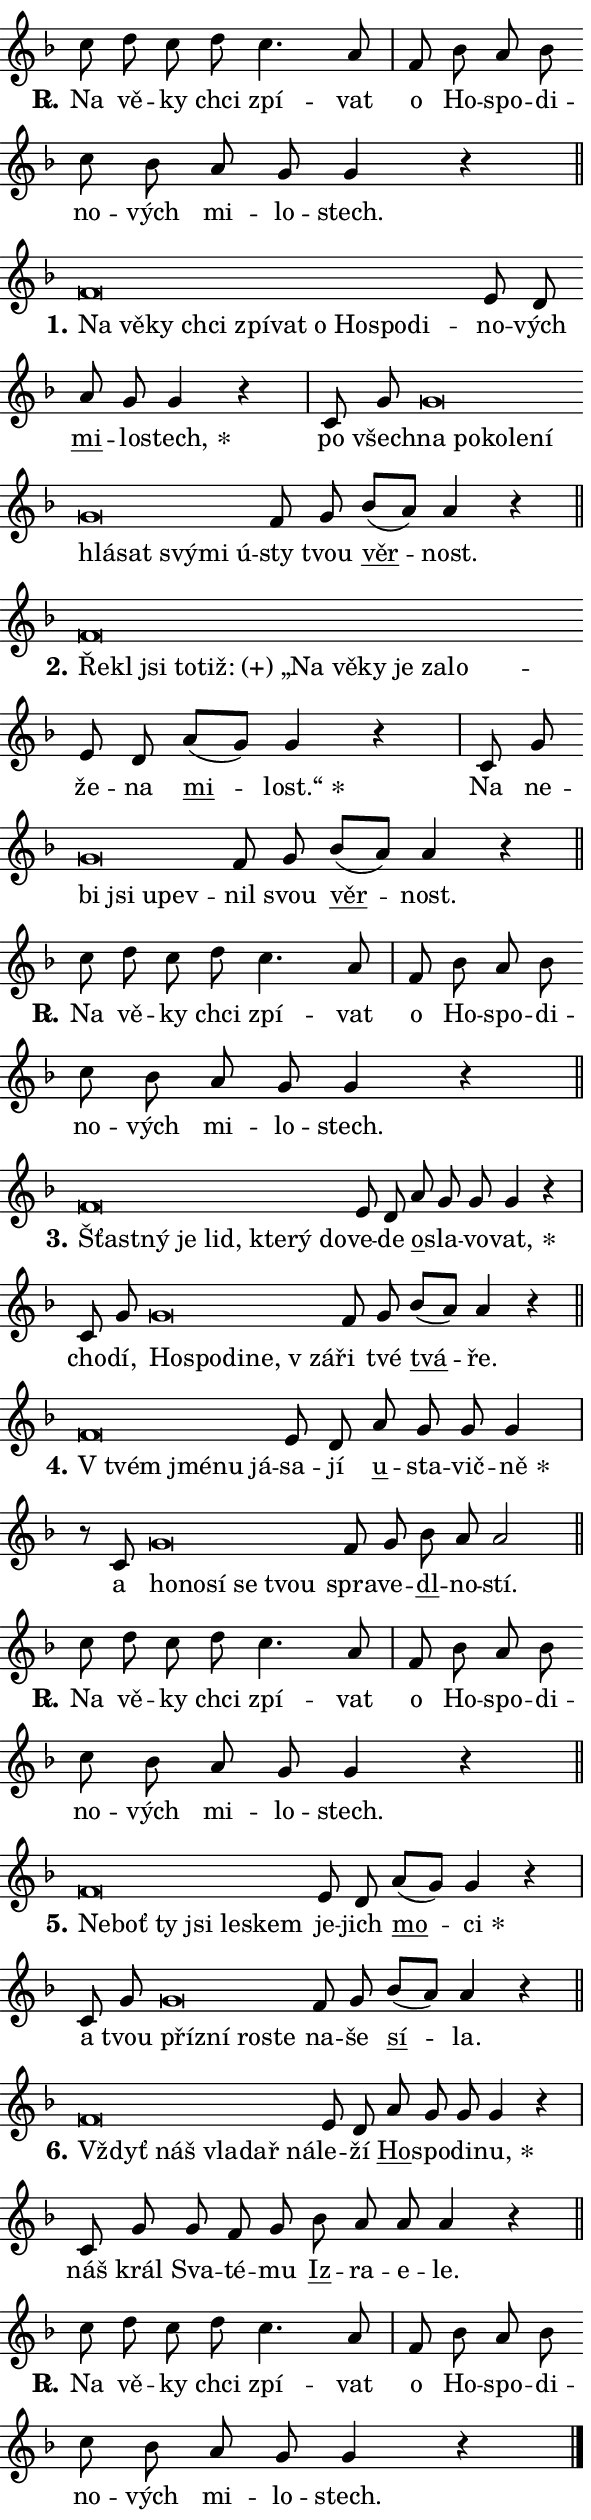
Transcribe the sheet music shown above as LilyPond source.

\version "2.24.0"
\header { tagline = "" }
\paper {
  indent = 0\cm
  top-margin = 0\cm
  right-margin = 0.13\cm % to fit lyric hyphens
  bottom-margin = 0\cm
  left-margin = 0\cm
  paper-width = 10\cm
  page-breaking = #ly:one-page-breaking
  system-system-spacing.basic-distance = #11
  score-system-spacing.basic-distance = #11
  ragged-last = ##f
}


%% Author: Thomas Morley
%% https://lists.gnu.org/archive/html/lilypond-user/2020-05/msg00002.html
#(define (line-position grob)
"Returns position of @var[grob} in current system:
   @code{'start}, if at first time-step
   @code{'end}, if at last time-step
   @code{'middle} otherwise
"
  (let* ((col (ly:item-get-column grob))
         (ln (ly:grob-object col 'left-neighbor))
         (rn (ly:grob-object col 'right-neighbor))
         (col-to-check-left (if (ly:grob? ln) ln col))
         (col-to-check-right (if (ly:grob? rn) rn col))
         (break-dir-left
           (and
             (ly:grob-property col-to-check-left 'non-musical #f)
             (ly:item-break-dir col-to-check-left)))
         (break-dir-right
           (and
             (ly:grob-property col-to-check-right 'non-musical #f)
             (ly:item-break-dir col-to-check-right))))
        (cond ((eqv? 1 break-dir-left) 'start)
              ((eqv? -1 break-dir-right) 'end)
              (else 'middle))))

#(define (tranparent-at-line-position vctor)
  (lambda (grob)
  "Relying on @code{line-position} select the relevant enry from @var{vctor}.
Used to determine transparency,"
    (case (line-position grob)
      ((end) (not (vector-ref vctor 0)))
      ((middle) (not (vector-ref vctor 1)))
      ((start) (not (vector-ref vctor 2))))))

noteHeadBreakVisibility =
#(define-music-function (break-visibility)(vector?)
"Makes @code{NoteHead}s transparent relying on @var{break-visibility}"
#{
  \override NoteHead.transparent =
    #(tranparent-at-line-position break-visibility)
#})

#(define delete-ledgers-for-transparent-note-heads
  (lambda (grob)
    "Reads whether a @code{NoteHead} is transparent.
If so this @code{NoteHead} is removed from @code{'note-heads} from
@var{grob}, which is supposed to be @code{LedgerLineSpanner}.
As a result ledgers are not printed for this @code{NoteHead}"
    (let* ((nhds-array (ly:grob-object grob 'note-heads))
           (nhds-list
             (if (ly:grob-array? nhds-array)
                 (ly:grob-array->list nhds-array)
                 '()))
           ;; Relies on the transparent-property being done before
           ;; Staff.LedgerLineSpanner.after-line-breaking is executed.
           ;; This is fragile ...
           (to-keep
             (remove
               (lambda (nhd)
                 (ly:grob-property nhd 'transparent #f))
               nhds-list)))
      ;; TODO find a better method to iterate over grob-arrays, similiar
      ;; to filter/remove etc for lists
      ;; For now rebuilt from scratch
      (set! (ly:grob-object grob 'note-heads)  '())
      (for-each
        (lambda (nhd)
          (ly:pointer-group-interface::add-grob grob 'note-heads nhd))
        to-keep))))

squashNotes = {
  \override NoteHead.X-extent = #'(-0.2 . 0.2)
  \override NoteHead.Y-extent = #'(-0.75 . 0)
  \override NoteHead.stencil =
    #(lambda (grob)
       (let ((pos (ly:grob-property grob 'staff-position)))
         (begin
           (if (< pos -7) (display "ERROR: Lower brevis then expected\n") (display ""))
           (if (<= pos -6) ly:text-interface::print ly:note-head::print))))
}
unSquashNotes = {
  \revert NoteHead.X-extent
  \revert NoteHead.Y-extent
  \revert NoteHead.stencil
}

hideNotes = \noteHeadBreakVisibility #begin-of-line-visible
unHideNotes = \noteHeadBreakVisibility #all-visible

% work-around for resetting accidentals
% https://lilypond.org/doc/v2.23/Documentation/notation/displaying-rhythms#unmetered-music
cadenzaMeasure = {
  \cadenzaOff
  \partial 1024 s1024
  \cadenzaOn
}

#(define-markup-command (accent layout props text) (markup?)
  "Underline accented syllable"
  (interpret-markup layout props
    #{\markup \override #'(offset . 4.3) \underline { #text }#}))

responsum = \markup \concat {
  "R" \hspace #-1.05 \path #0.1 #'((moveto 0 0.07) (lineto 0.9 0.8)) \hspace #0.05 "."
}

spaceSize = #0.6828661417322834 % exact space size for TeX Gyre Schola

\layout {
  \context {
    \Staff
    \remove "Time_signature_engraver"
    \override LedgerLineSpanner.after-line-breaking = #delete-ledgers-for-transparent-note-heads
  }
  \context {
    \Lyrics {
      \override LyricSpace.minimum-distance = \spaceSize
      \override LyricText.font-name = #"TeX Gyre Schola"
      \override LyricText.font-size = 1
      \override StanzaNumber.font-name = #"TeX Gyre Schola Bold"
      \override StanzaNumber.font-size = 1
    }
  }
  \context {
    \Score 
    \override NoteHead.text =
      #(lambda (grob) 
        (let ((pos (ly:grob-property grob 'staff-position)))
          #{\markup {
            \combine
              \halign #-0.55 \raise #(if (= pos -6) 0 0.5) \override #'(thickness . 2) \draw-line #'(3.2 . 0)
              \musicglyph "noteheads.sM1"
          }#}))
  }
}

% magnetic-lyrics.ily
%
%   written by
%     Jean Abou Samra <jean@abou-samra.fr>
%     Werner Lemberg <wl@gnu.org>
%
%   adapted by
%     Jiri Hon <jiri.hon@gmail.com>
%
% Version 2022-Apr-15

% https://www.mail-archive.com/lilypond-user@gnu.org/msg149350.html

#(define (Left_hyphen_pointer_engraver context)
   "Collect syllable-hyphen-syllable occurrences in lyrics and store
them in properties.  This engraver only looks to the left.  For
example, if the lyrics input is @code{foo -- bar}, it does the
following.

@itemize @bullet
@item
Set the @code{text} property of the @code{LyricHyphen} grob between
@q{foo} and @q{bar} to @code{foo}.

@item
Set the @code{left-hyphen} property of the @code{LyricText} grob with
text @q{foo} to the @code{LyricHyphen} grob between @q{foo} and
@q{bar}.
@end itemize

Use this auxiliary engraver in combination with the
@code{lyric-@/text::@/apply-@/magnetic-@/offset!} hook."
   (let ((hyphen #f)
         (text #f))
     (make-engraver
      (acknowledgers
       ((lyric-syllable-interface engraver grob source-engraver)
        (set! text grob)))
      (end-acknowledgers
       ((lyric-hyphen-interface engraver grob source-engraver)
        ;(when (not (grob::has-interface grob 'lyric-space-interface))
          (set! hyphen grob)));)
      ((stop-translation-timestep engraver)
       (when (and text hyphen)
         (ly:grob-set-object! text 'left-hyphen hyphen))
       (set! text #f)
       (set! hyphen #f)))))

#(define (lyric-text::apply-magnetic-offset! grob)
   "If the space between two syllables is less than the value in
property @code{LyricText@/.details@/.squash-threshold}, move the right
syllable to the left so that it gets concatenated with the left
syllable.

Use this function as a hook for
@code{LyricText@/.after-@/line-@/breaking} if the
@code{Left_@/hyphen_@/pointer_@/engraver} is active."
   (let ((hyphen (ly:grob-object grob 'left-hyphen #f)))
     (when hyphen
       (let ((left-text (ly:spanner-bound hyphen LEFT)))
         (when (grob::has-interface left-text 'lyric-syllable-interface)
           (let* ((common (ly:grob-common-refpoint grob left-text X))
                  (this-x-ext (ly:grob-extent grob common X))
                  (left-x-ext
                   (begin
                     ;; Trigger magnetism for left-text.
                     (ly:grob-property left-text 'after-line-breaking)
                     (ly:grob-extent left-text common X)))
                  ;; `delta` is the gap width between two syllables.
                  (delta (- (interval-start this-x-ext)
                            (interval-end left-x-ext)))
                  (details (ly:grob-property grob 'details))
                  (threshold (assoc-get 'squash-threshold details 0.2)))
             (when (< delta threshold)
               (let* (;; We have to manipulate the input text so that
                      ;; ligatures crossing syllable boundaries are not
                      ;; disabled.  For languages based on the Latin
                      ;; script this is essentially a beautification.
                      ;; However, for non-Western scripts it can be a
                      ;; necessity.
                      (lt (ly:grob-property left-text 'text))
                      (rt (ly:grob-property grob 'text))
                      (is-space (grob::has-interface hyphen 'lyric-space-interface))
                      (space (if is-space " " ""))
                      (extra-delta (if is-space spaceSize 0))
                      ;; Append new syllable.
                      (ltrt-space (if (and (string? lt) (string? rt))
                                (string-append lt space rt)
                                (make-concat-markup (list lt space rt))))
                      ;; Right-align `ltrt` to the right side.
                      (ltrt-space-markup (grob-interpret-markup
                               grob
                               (make-translate-markup
                                (cons (interval-length this-x-ext) 0)
                                (make-right-align-markup ltrt-space)))))
                 (begin
                   ;; Don't print `left-text`.
                   (ly:grob-set-property! left-text 'stencil #f)
                   ;; Set text and stencil (which holds all collected
                   ;; syllables so far) and shift it to the left.
                   (ly:grob-set-property! grob 'text ltrt-space)
                   (ly:grob-set-property! grob 'stencil ltrt-space-markup)
                   (ly:grob-translate-axis! grob (- (- delta extra-delta)) X))))))))))


#(define (lyric-hyphen::displace-bounds-first grob)
   ;; Make very sure this callback isn't triggered too early.
   (let ((left (ly:spanner-bound grob LEFT))
         (right (ly:spanner-bound grob RIGHT)))
     (ly:grob-property left 'after-line-breaking)
     (ly:grob-property right 'after-line-breaking)
     (ly:lyric-hyphen::print grob)))

squashThreshold = #0.4

\layout {
  \context {
    \Lyrics
    \consists #Left_hyphen_pointer_engraver
    \override LyricText.after-line-breaking =
      #lyric-text::apply-magnetic-offset!
    \override LyricHyphen.stencil = #lyric-hyphen::displace-bounds-first
    \override LyricText.details.squash-threshold = \squashThreshold
    \override LyricHyphen.minimum-distance = 0
    \override LyricHyphen.minimum-length = \squashThreshold
  }
}

squashText = \override LyricText.details.squash-threshold = 9999
unSquashText = \override LyricText.details.squash-threshold = \squashThreshold

leftText = \override LyricText.self-alignment-X = #LEFT
unLeftText = \revert LyricText.self-alignment-X

starOffset = #(lambda (grob) 
                (let ((x_offset (ly:self-alignment-interface::aligned-on-x-parent grob)))
                  (if (= x_offset 0) 0 (+ x_offset 1.2))))

star = #(define-music-function (syllable)(string?)
"Append star separator at the end of a syllable"
#{
  \once \override LyricText.X-offset = #starOffset
  \lyricmode { \markup {
    #syllable
    \override #'((font-name . "TeX Gyre Schola Bold")) \hspace #0.2 \lower #0.65 \larger "*"
  } }
#})

starAccent = #(define-music-function (syllable)(string?)
"Append star separator at the end of a syllable and make accent"
#{
  \once \override LyricText.X-offset = #starOffset
  \lyricmode { \markup {
    \accent #syllable
    \override #'((font-name . "TeX Gyre Schola Bold")) \hspace #0.2 \lower #0.65 \larger "*"
  } }
#})

breath = #(define-music-function (syllable)(string?)
"Append breathing indicator at the end of a syllable"
#{
  \lyricmode { \markup { #syllable "+" } }
#})

optionalBreath = #(define-music-function (syllable)(string?)
"Append optional breathing indicator at the end of a syllable"
#{
  \lyricmode { \markup { #syllable "(+)" } }
#})


\score {
    <<
        \new Voice = "melody" { \cadenzaOn \key f \major \relative { c''8 d c d c4. a8 \cadenzaMeasure \bar "|" f bes a bes \bar "" c bes \bar "" a g g4 r \cadenzaMeasure \bar "||" \break } }
        \new Lyrics \lyricsto "melody" { \lyricmode { \set stanza = \responsum
Na vě -- ky chci zpí -- vat o Ho -- spo -- di -- no -- vých mi -- lo -- stech. } }
    >>
    \layout {}
}

\score {
    <<
        \new Voice = "melody" { \cadenzaOn \key f \major \relative { \squashNotes f'\breve*1/16 \hideNotes \breve*1/16 \bar "" \breve*1/16 \bar "" \breve*1/16 \bar "" \breve*1/16 \bar "" \breve*1/16 \bar "" \breve*1/16 \bar "" \breve*1/16 \bar "" \breve*1/16 \breve*1/16 \bar "" \unHideNotes \unSquashNotes e8 d \bar "" a' g g4 r \cadenzaMeasure \bar "|" c,8 g' \bar "" \squashNotes g\breve*1/16 \hideNotes \breve*1/16 \bar "" \breve*1/16 \bar "" \breve*1/16 \bar "" \breve*1/16 \bar "" \breve*1/16 \bar "" \breve*1/16 \bar "" \breve*1/16 \bar "" \breve*1/16 \breve*1/16 \bar "" \unHideNotes \unSquashNotes f8 g \bar "" bes[( a)] a4 r \cadenzaMeasure \bar "||" \break } }
        \new Lyrics \lyricsto "melody" { \lyricmode { \set stanza = "1."
\leftText Na \squashText vě -- ky chci zpí -- vat o Ho -- spo -- di -- \unLeftText \unSquashText no -- vých \markup \accent mi -- lo -- \star stech, po všech -- \leftText na \squashText po -- ko -- le -- ní hlá -- sat svý -- mi ú -- \unLeftText \unSquashText sty tvou \markup \accent věr -- nost. } }
    >>
    \layout {}
}

\score {
    <<
        \new Voice = "melody" { \cadenzaOn \key f \major \relative { \squashNotes f'\breve*1/16 \hideNotes \breve*1/16 \bar "" \breve*1/16 \bar "" \breve*1/16 \bar "" \breve*1/16 \bar "" \breve*1/16 \bar "" \breve*1/16 \bar "" \breve*1/16 \bar "" \breve*1/16 \bar "" \breve*1/16 \breve*1/16 \bar "" \unHideNotes \unSquashNotes e8 d \bar "" a'[( g)] g4 r \cadenzaMeasure \bar "|" c,8 g' \bar "" \squashNotes g\breve*1/16 \hideNotes \breve*1/16 \bar "" \breve*1/16 \breve*1/16 \bar "" \unHideNotes \unSquashNotes f8 g \bar "" bes[( a)] a4 r \cadenzaMeasure \bar "||" \break } }
        \new Lyrics \lyricsto "melody" { \lyricmode { \set stanza = "2."
\leftText Ře -- \squashText kl jsi to -- \optionalBreath tiž: „Na vě -- ky je za -- lo -- \unLeftText \unSquashText že -- na \markup \accent mi -- \star lost.“ Na ne -- \leftText bi \squashText jsi u -- pev -- \unLeftText \unSquashText nil svou \markup \accent věr -- nost. } }
    >>
    \layout {}
}

\score {
    <<
        \new Voice = "melody" { \cadenzaOn \key f \major \relative { c''8 d c d c4. a8 \cadenzaMeasure \bar "|" f bes a bes \bar "" c bes \bar "" a g g4 r \cadenzaMeasure \bar "||" \break } }
        \new Lyrics \lyricsto "melody" { \lyricmode { \set stanza = \responsum
Na vě -- ky chci zpí -- vat o Ho -- spo -- di -- no -- vých mi -- lo -- stech. } }
    >>
    \layout {}
}

\score {
    <<
        \new Voice = "melody" { \cadenzaOn \key f \major \relative { \squashNotes f'\breve*1/16 \hideNotes \breve*1/16 \bar "" \breve*1/16 \bar "" \breve*1/16 \bar "" \breve*1/16 \bar "" \breve*1/16 \breve*1/16 \bar "" \unHideNotes \unSquashNotes e8 d \bar "" a' g g g4 r \cadenzaMeasure \bar "|" c,8 g' \bar "" \squashNotes g\breve*1/16 \hideNotes \breve*1/16 \bar "" \breve*1/16 \bar "" \breve*1/16 \breve*1/16 \bar "" \unHideNotes \unSquashNotes f8 g \bar "" bes[( a)] a4 r \cadenzaMeasure \bar "||" \break } }
        \new Lyrics \lyricsto "melody" { \lyricmode { \set stanza = "3."
\leftText Šťast -- \squashText ný je lid, kte -- rý do -- \unLeftText \unSquashText ve -- de \markup \accent o -- sla -- vo -- \star vat, cho -- dí, \leftText Ho -- \squashText spo -- di -- ne, "v zá" -- \unLeftText \unSquashText ři tvé \markup \accent tvá -- ře. } }
    >>
    \layout {}
}

\score {
    <<
        \new Voice = "melody" { \cadenzaOn \key f \major \relative { \squashNotes f'\breve*1/16 \hideNotes \breve*1/16 \bar "" \breve*1/16 \breve*1/16 \bar "" \unHideNotes \unSquashNotes e8 d \bar "" a' g g g4 \cadenzaMeasure \bar "|" r8 c,8 \squashNotes g'\breve*1/16 \hideNotes \breve*1/16 \bar "" \breve*1/16 \bar "" \breve*1/16 \breve*1/16 \bar "" \unHideNotes \unSquashNotes f8 g \bar "" bes a a2 \cadenzaMeasure \bar "||" \break } }
        \new Lyrics \lyricsto "melody" { \lyricmode { \set stanza = "4."
\leftText "V tvém" \squashText jmé -- nu já -- \unLeftText \unSquashText sa -- jí \markup \accent u -- sta -- vič -- \star ně a \leftText ho -- \squashText no -- sí se tvou \unLeftText \unSquashText spra -- ve -- \markup \accent dl -- no -- stí. } }
    >>
    \layout {}
}

\score {
    <<
        \new Voice = "melody" { \cadenzaOn \key f \major \relative { c''8 d c d c4. a8 \cadenzaMeasure \bar "|" f bes a bes \bar "" c bes \bar "" a g g4 r \cadenzaMeasure \bar "||" \break } }
        \new Lyrics \lyricsto "melody" { \lyricmode { \set stanza = \responsum
Na vě -- ky chci zpí -- vat o Ho -- spo -- di -- no -- vých mi -- lo -- stech. } }
    >>
    \layout {}
}

\score {
    <<
        \new Voice = "melody" { \cadenzaOn \key f \major \relative { \squashNotes f'\breve*1/16 \hideNotes \breve*1/16 \bar "" \breve*1/16 \bar "" \breve*1/16 \bar "" \breve*1/16 \breve*1/16 \bar "" \unHideNotes \unSquashNotes e8 d \bar "" a'[( g)] g4 r \cadenzaMeasure \bar "|" c,8 g' \bar "" \squashNotes g\breve*1/16 \hideNotes \breve*1/16 \bar "" \breve*1/16 \breve*1/16 \bar "" \unHideNotes \unSquashNotes f8 g \bar "" bes[( a)] a4 r \cadenzaMeasure \bar "||" \break } }
        \new Lyrics \lyricsto "melody" { \lyricmode { \set stanza = "5."
\leftText Ne -- \squashText boť ty jsi le -- skem \unLeftText \unSquashText je -- jich \markup \accent mo -- \star ci a tvou \leftText pří -- \squashText zní ro -- ste \unLeftText \unSquashText na -- še \markup \accent sí -- la. } }
    >>
    \layout {}
}

\score {
    <<
        \new Voice = "melody" { \cadenzaOn \key f \major \relative { \squashNotes f'\breve*1/16 \hideNotes \breve*1/16 \bar "" \breve*1/16 \bar "" \breve*1/16 \breve*1/16 \bar "" \unHideNotes \unSquashNotes e8 d \bar "" a' g g g4 r \cadenzaMeasure \bar "|" c,8 g' \bar "" g f8 g \bar "" bes a a a4 r \cadenzaMeasure \bar "||" \break } }
        \new Lyrics \lyricsto "melody" { \lyricmode { \set stanza = "6."
\leftText Vždyť \squashText náš vla -- dař ná -- \unLeftText \unSquashText le -- ží \markup \accent Ho -- spo -- di -- \star nu, náš král Sva -- té -- mu \markup \accent Iz -- ra -- e -- le. } }
    >>
    \layout {}
}

\score {
    <<
        \new Voice = "melody" { \cadenzaOn \key f \major \relative { c''8 d c d c4. a8 \cadenzaMeasure \bar "|" f bes a bes \bar "" c bes \bar "" a g g4 r \cadenzaMeasure \bar "||" \break } \bar "|." }
        \new Lyrics \lyricsto "melody" { \lyricmode { \set stanza = \responsum
Na vě -- ky chci zpí -- vat o Ho -- spo -- di -- no -- vých mi -- lo -- stech. } }
    >>
    \layout {}
}
